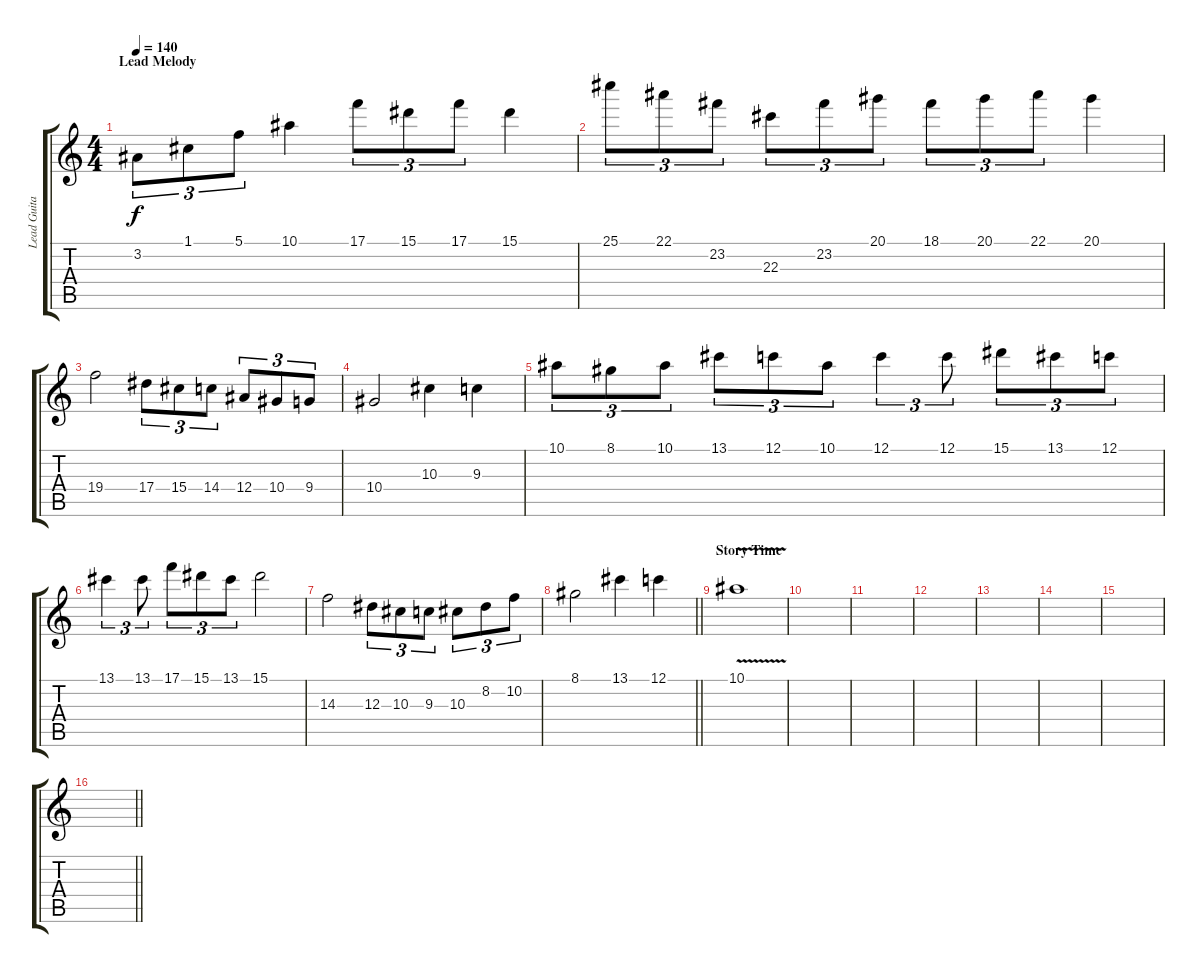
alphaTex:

\track ("Lead Guitar" "Lead Guita") {instrument distortionguitar}
\staff {score tabs}
\tuning (C4 G3 Eb3 Bb2 F2 C2) {hide}
\ts (4 4)
\section ("" "Lead Melody")
\tempo 140
\clef g2
\ks c
3.2.8{tu (3 2) dy f} 1.1.8{tu (3 2)} 5.1.8{tu (3 2)} 10.1.4 17.1.8{tu (3 2)} 15.1.8{tu (3 2)} 17.1.8{tu (3 2)} 15.1.4 |
25.1.8{tu (3 2)} 22.1.8{tu (3 2)} 23.2.8{tu (3 2)} 22.3.8{tu (3 2)} 23.2.8{tu (3 2)} 20.1.8{tu (3 2)} 18.1.8{tu (3 2)} 20.1.8{tu (3 2)} 22.1.8{tu (3 2)} 20.1.4 |
19.4.2 17.4.8{tu (3 2)} 15.4.8{tu (3 2)} 14.4.8{tu (3 2)} 12.4.8{tu (3 2)} 10.4.8{tu (3 2)} 9.4.8{tu (3 2)} |
10.4.2 10.3.4 9.3.4 |
10.1.8{tu (3 2)} 8.1.8{tu (3 2)} 10.1.8{tu (3 2)} 13.1.8{tu (3 2)} 12.1.8{tu (3 2)} 10.1.8{tu (3 2)} 12.1.4{tu (3 2)} 12.1.8{tu (3 2)} 15.1.8{tu (3 2)} 13.1.8{tu (3 2)} 12.1.8{tu (3 2)} |
13.1.4{tu (3 2)} 13.1.8{tu (3 2)} 17.1.8{tu (3 2)} 15.1.8{tu (3 2)} 13.1.8{tu (3 2)} 15.1.2 |
14.3.2 12.3.8{tu (3 2)} 10.3.8{tu (3 2)} 9.3.8{tu (3 2)} 10.3.8{tu (3 2)} 8.2.8{tu (3 2)} 10.2.8{tu (3 2)} |
\barLineRight lightlight
8.1.2 13.1.4 12.1.4 |
\section ("" "Story Time")
10.1{v}.1 |
|
|
|
|
|
|
\barLineRight lightlight
